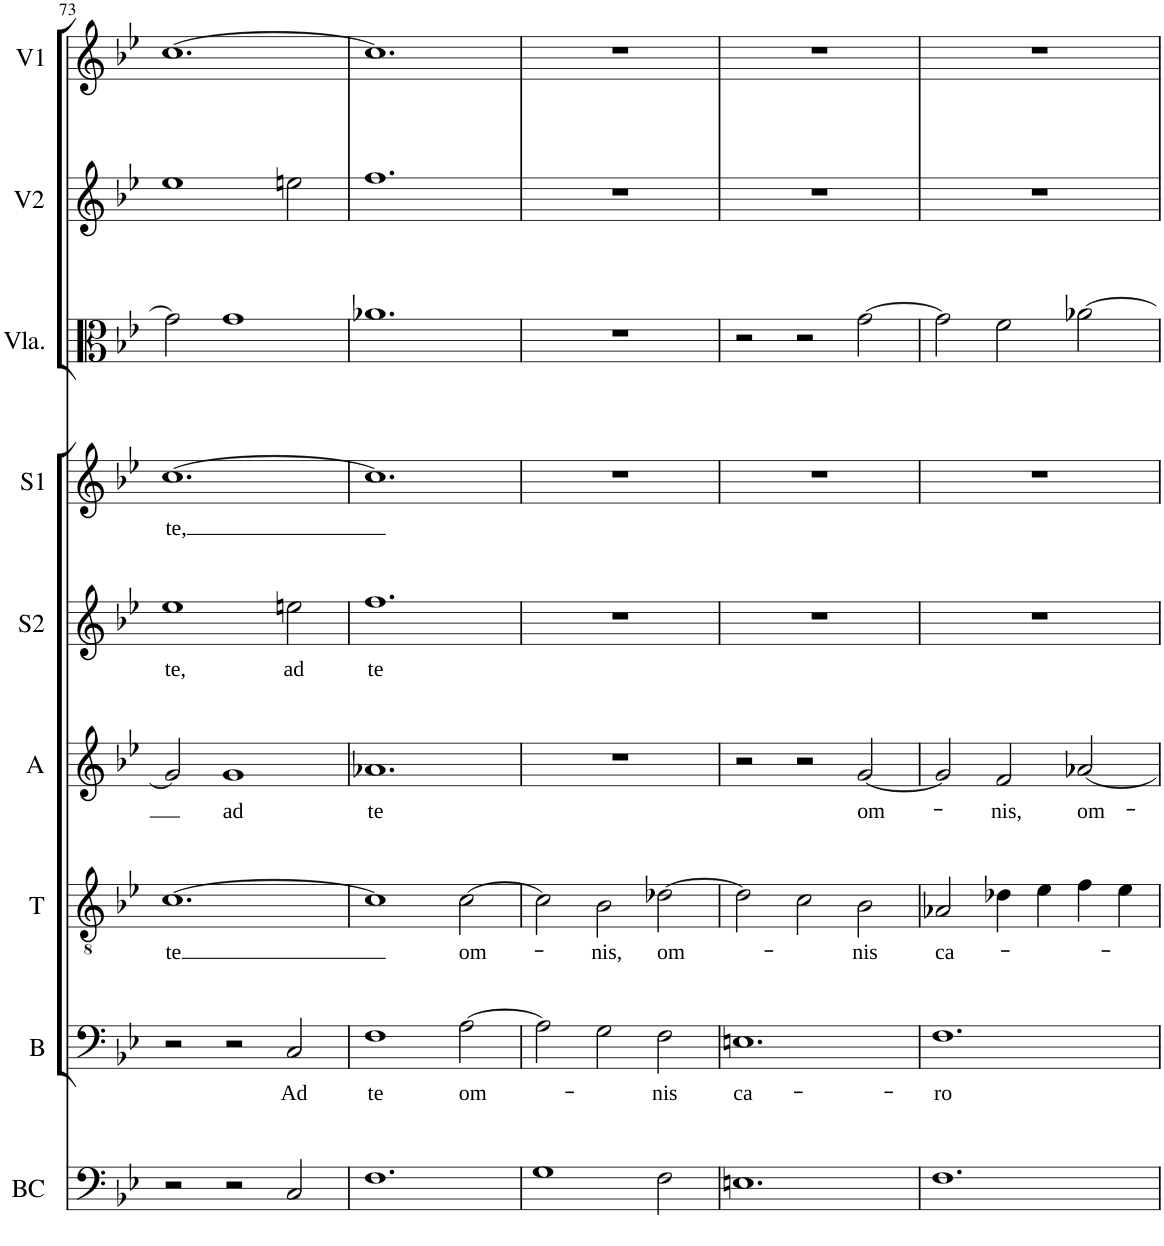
**kern	**kern	**text	**kern	**text	**kern	**text	**kern	**text	**kern	**text	**kern	**kern	**kern
*part9	*part8	*part8	*part7	*part7	*part6	*part6	*part5	*part5	*part4	*part4	*part3	*part2	*part1
*staff9	*staff8	*staff8	*staff7	*staff7	*staff6	*staff6	*staff5	*staff5	*staff4	*staff4	*staff3	*staff2	*staff1
*I"Fondau	*I"Basso	*	*I"Tenore	*	*I"Alto	*	*I"Soprano  II	*	*I"Soprano  I	*	*I"Viola	*I"Violin  II	*I"Violin  I
*	*I'B	*	*I'T	*	*I'A	*	*I'S2	*	*I'S1	*	*I'Vla.	*I'V2	*I'V1
!!LO:PB:g=z
*clefF4	*clefF4	*	*clefC4	*	*clefC3	*	*clefC1	*	*clefC1	*	*clefC3	*clefG2	*clefG2
*k[b-e-]	*k[b-e-]	*	*k[b-e-]	*	*k[b-e-]	*	*k[b-e-]	*	*k[b-e-]	*	*k[b-e-]	*k[b-e-]	*k[b-e-]
*B-:	*B-:	*	*B-:	*	*B-:	*	*B-:	*	*B-:	*	*B-:	*B-:	*B-:
*M3/2	*M3/2	*	*M3/2	*	*M3/2	*	*M3/2	*	*M3/2	*	*M3/2	*M3/2	*M3/2
=73	=73	=73	=73	=73	=73	=73	=73	=73	=73	=73	=73	=73	=73
!	!	!	!	!LO:LY:b	!	!	!	!LO:LY:b	!	!LO:LY:b	!	!	!
2r	2r	.	[1.c	te	2g/]	.	1ee-	te,	[1.cc	te,	2g\]	1ee-	[1.cc
!	!	!	!	!	!	!LO:LY:b	!	!	!	!	!	!	!
2r	2r	.	.	.	1g	ad	.	.	.	.	1g	.	.
!	!	!LO:LY:b	!	!	!	!	!	!LO:LY:b	!	!	!	!	!
2C/	2C/	Ad	.	.	.	.	2een\	ad	.	.	.	2een\	.
=74	=74	=74	=74	=74	=74	=74	=74	=74	=74	=74	=74	=74	=74
!	!	!LO:LY:b	!	!	!	!LO:LY:b	!	!LO:LY:b	!	!	!	!	!
1.F	1F	te	1c]	.	1.a-X	te	1.ff	te	1.cc]	.	1.a-X	1.ff	1.cc]
!	!	!LO:LY:b	!	!LO:LY:b	!	!	!	!	!	!	!	!	!
.	[2A\	om-	[2c\	om-	.	.	.	.	.	.	.	.	.
=75	=75	=75	=75	=75	=75	=75	=75	=75	=75	=75	=75	=75	=75
1G	2A\]	.	2c\]	.	1.r	.	1.r	.	1.r	.	1.r	1.r	1.r
!	!	!	!	!LO:LY:b	!	!	!	!	!	!	!	!	!
.	2G\	.	2B-\	-nis,	.	.	.	.	.	.	.	.	.
!	!	!LO:LY:b	!	!LO:LY:b	!	!	!	!	!	!	!	!	!
2F\	2F\	-nis	[2d-X\	om-	.	.	.	.	.	.	.	.	.
=76	=76	=76	=76	=76	=76	=76	=76	=76	=76	=76	=76	=76	=76
!	!	!LO:LY:b	!	!	!	!	!	!	!	!	!	!	!
1.En	1.En	ca-	2d-\]	.	2r	.	1.r	.	1.r	.	2r	1.r	1.r
.	.	.	2c\	.	2r	.	.	.	.	.	2r	.	.
!	!	!	!	!LO:LY:b	!	!LO:LY:b	!	!	!	!	!	!	!
.	.	.	2B-\	-nis	[2g/	om-	.	.	.	.	[2g\	.	.
=77	=77	=77	=77	=77	=77	=77	=77	=77	=77	=77	=77	=77	=77
!	!	!LO:LY:b	!	!LO:LY:b	!	!	!	!	!	!	!	!	!
1.F	1.F	-ro	2A-X/	ca-	2g/]	.	1.r	.	1.r	.	2g\]	1.r	1.r
!	!	!	!	!	!	!LO:LY:b	!	!	!	!	!	!	!
.	.	.	4d-X\	.	2f/	-nis,	.	.	.	.	2f\	.	.
.	.	.	4e-\	.	.	.	.	.	.	.	.	.	.
!	!	!	!	!	!	!LO:LY:b	!	!	!	!	!	!	!
.	.	.	4f\	.	[2a-X/	om-	.	.	.	.	[2a-X\	.	.
.	.	.	4e-\	.	.	.	.	.	.	.	.	.	.
=	=	=	=	=	=	=	=	=	=	=	=	=	=
*-	*-	*-	*-	*-	*-	*-	*-	*-	*-	*-	*-	*-	*-
